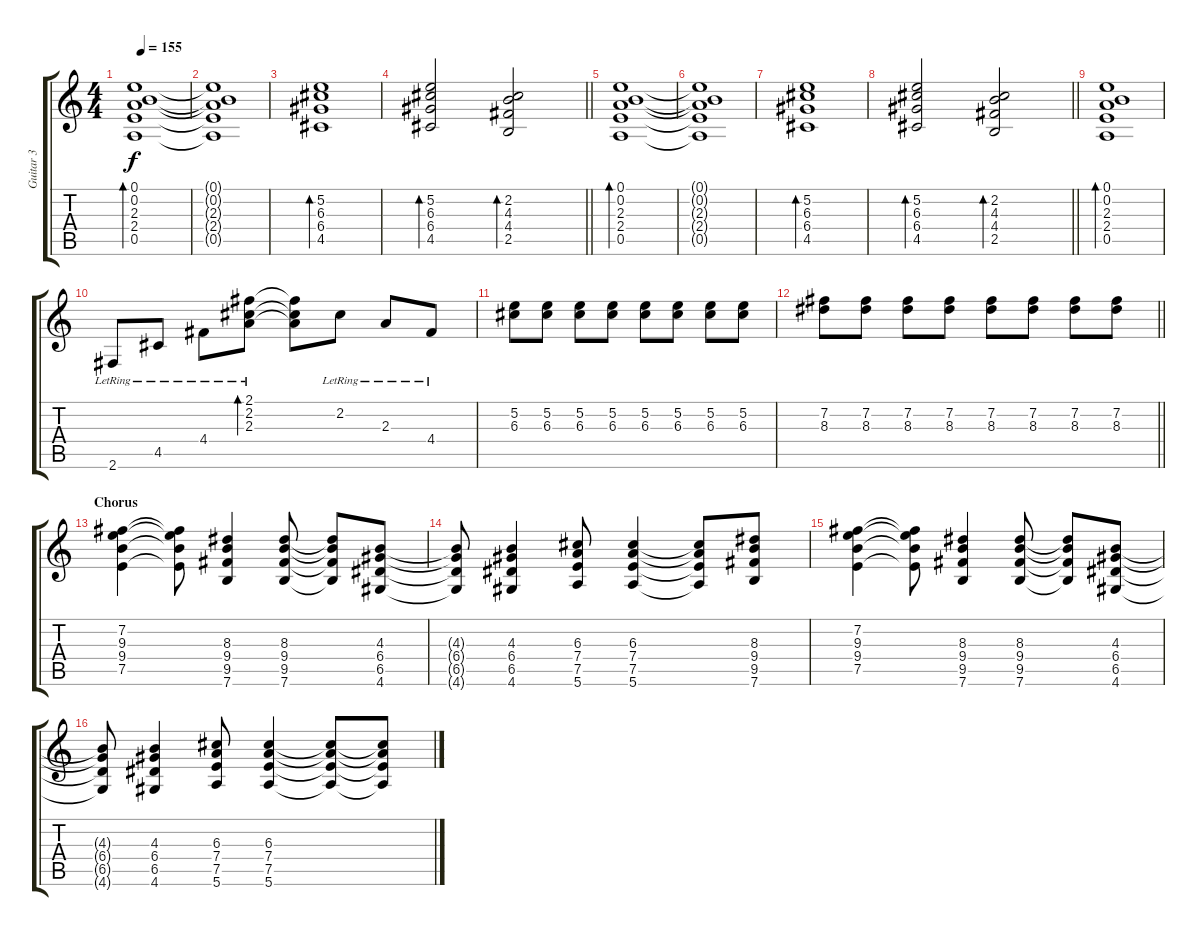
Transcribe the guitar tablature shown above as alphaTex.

\track ("Guitar 3" "Guitar 3") {instrument electricguitarclean}
\staff {score tabs}
\tuning (E4 B3 G3 D3 A2 E2) {hide}
\ts (4 4)
\tempo 155
\clef g2
\ks c
(0.1 0.2 2.3 2.4 0.5).1{bd 120 dy f} |
(0.1{t} 0.2{t} 2.3{t} 2.4{t} 0.5{t}).1 |
(5.2 6.3 6.4 4.5).1{bd 60} |
\barLineRight lightlight
(5.2 6.3 6.4 4.5).2{bd 60} (2.2 4.3 4.4 2.5).2{bd 60} |
(0.1 0.2 2.3 2.4 0.5).1{bd 120} |
(0.1{t} 0.2{t} 2.3{t} 2.4{t} 0.5{t}).1 |
(5.2 6.3 6.4 4.5).1{bd 60} |
\barLineRight lightlight
(5.2 6.3 6.4 4.5).2{bd 60} (2.2 4.3 4.4 2.5).2{bd 60} |
(0.1 0.2 2.3 2.4 0.5).1{bd 120} |
2.6{lr}.8 4.5{lr}.8 4.4{lr}.8 (2.1{lr} 2.2{lr} 2.3{lr}).8{bd 120} (2.1{t} 2.2{t} 2.3{t}).8 2.2{lr}.8 2.3{lr}.8 4.4{lr}.8 |
(5.2 6.3).8 (5.2 6.3).8 (5.2 6.3).8 (5.2 6.3).8 (5.2 6.3).8 (5.2 6.3).8 (5.2 6.3).8 (5.2 6.3).8 |
\barLineRight lightlight
(7.2 8.3).8 (7.2 8.3).8 (7.2 8.3).8 (7.2 8.3).8 (7.2 8.3).8 (7.2 8.3).8 (7.2 8.3).8 (7.2 8.3).8 |
\section ("" "Chorus")
(7.2 9.3 9.4 7.5).4 (7.2{t} 9.3{t} 9.4{t} 7.5{t}).8 (8.3 9.4 9.5 7.6).4 (8.3 9.4 9.5 7.6).8 (8.3{t} 9.4{t} 9.5{t} 7.6{t}).8 (4.3 6.4 6.5 4.6).8 |
(4.3{t} 6.4{t} 6.5{t} 4.6{t}).8 (4.3 6.4 6.5 4.6).4 (6.3 7.4 7.5 5.6).8 (6.3 7.4 7.5 5.6).4 (6.3{t} 7.4{t} 7.5{t} 5.6{t}).8 (8.3 9.4 9.5 7.6).8 |
(7.2 9.3 9.4 7.5).4 (7.2{t} 9.3{t} 9.4{t} 7.5{t}).8 (8.3 9.4 9.5 7.6).4 (8.3 9.4 9.5 7.6).8 (8.3{t} 9.4{t} 9.5{t} 7.6{t}).8 (4.3 6.4 6.5 4.6).8 |
(4.3{t} 6.4{t} 6.5{t} 4.6{t}).8 (4.3 6.4 6.5 4.6).4 (6.3 7.4 7.5 5.6).8 (6.3 7.4 7.5 5.6).4 (6.3{t} 7.4{t} 7.5{t} 5.6{t}).8 (6.3{t} 7.4{t} 7.5{t} 5.6{t}).8
